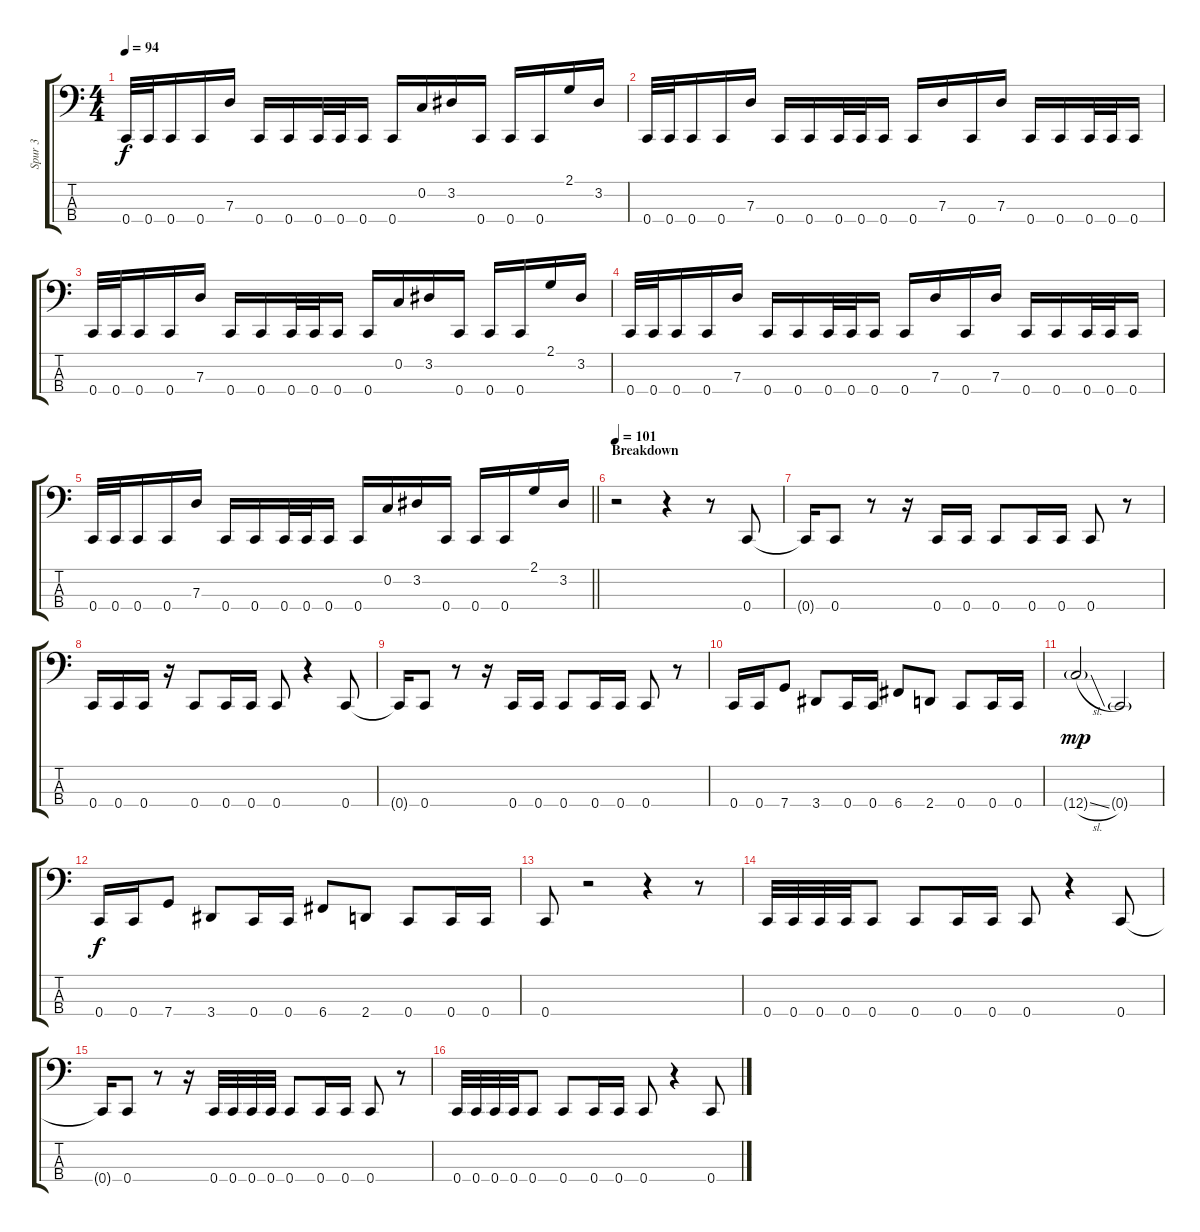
\track ("Spur 3" "Spur 3") {instrument electricbassfinger}
\staff {score tabs}
\tuning (F2 C2 G1 C1) {hide}
\ts (4 4)
\tempo 94
\clef f4
\ks c
0.4.32{dy f} 0.4.32 0.4.16 0.4.16 7.3.16 0.4.16 0.4.16 0.4.32 0.4.32 0.4.16 0.4.16 0.2.16 3.2.16 0.4.16 0.4.16 0.4.16 2.1.16 3.2.16 |
0.4.32 0.4.32 0.4.16 0.4.16 7.3.16 0.4.16 0.4.16 0.4.32 0.4.32 0.4.16 0.4.16 7.3.16 0.4.16 7.3.16 0.4.16 0.4.16 0.4.32 0.4.32 0.4.16 |
0.4.32 0.4.32 0.4.16 0.4.16 7.3.16 0.4.16 0.4.16 0.4.32 0.4.32 0.4.16 0.4.16 0.2.16 3.2.16 0.4.16 0.4.16 0.4.16 2.1.16 3.2.16 |
0.4.32 0.4.32 0.4.16 0.4.16 7.3.16 0.4.16 0.4.16 0.4.32 0.4.32 0.4.16 0.4.16 7.3.16 0.4.16 7.3.16 0.4.16 0.4.16 0.4.32 0.4.32 0.4.16 |
\barLineRight lightlight
0.4.32 0.4.32 0.4.16 0.4.16 7.3.16 0.4.16 0.4.16 0.4.32 0.4.32 0.4.16 0.4.16 0.2.16 3.2.16 0.4.16 0.4.16 0.4.16 2.1.16 3.2.16 |
\section ("" "Breakdown")
\tempo 101
r.2 r.4 r.8 0.4.8 |
0.4{t}.16 0.4.8 r.8 r.16 0.4.16 0.4.16 0.4.8 0.4.16 0.4.16 0.4.8 r.8 |
0.4.16 0.4.16 0.4.16 r.16 0.4.8 0.4.16 0.4.16 0.4.8 r.4 0.4.8 |
0.4{t}.16 0.4.8 r.8 r.16 0.4.16 0.4.16 0.4.8 0.4.16 0.4.16 0.4.8 r.8 |
0.4.16 0.4.16 7.4.8 3.4.8 0.4.16 0.4.16 6.4.8 2.4.8 0.4.8 0.4.16 0.4.16 |
12.4{sl g}.2{dy mp} 0.4{g}.2 |
0.4.16{dy f} 0.4.16 7.4.8 3.4.8 0.4.16 0.4.16 6.4.8 2.4.8 0.4.8 0.4.16 0.4.16 |
0.4.8 r.2 r.4 r.8 |
0.4.32 0.4.32 0.4.32 0.4.32 0.4.8 0.4.8 0.4.16 0.4.16 0.4.8 r.4 0.4.8 |
0.4{t}.16 0.4.8 r.8 r.16 0.4.32 0.4.32 0.4.32 0.4.32 0.4.8 0.4.16 0.4.16 0.4.8 r.8 |
0.4.32 0.4.32 0.4.32 0.4.32 0.4.8 0.4.8 0.4.16 0.4.16 0.4.8 r.4 0.4.8
